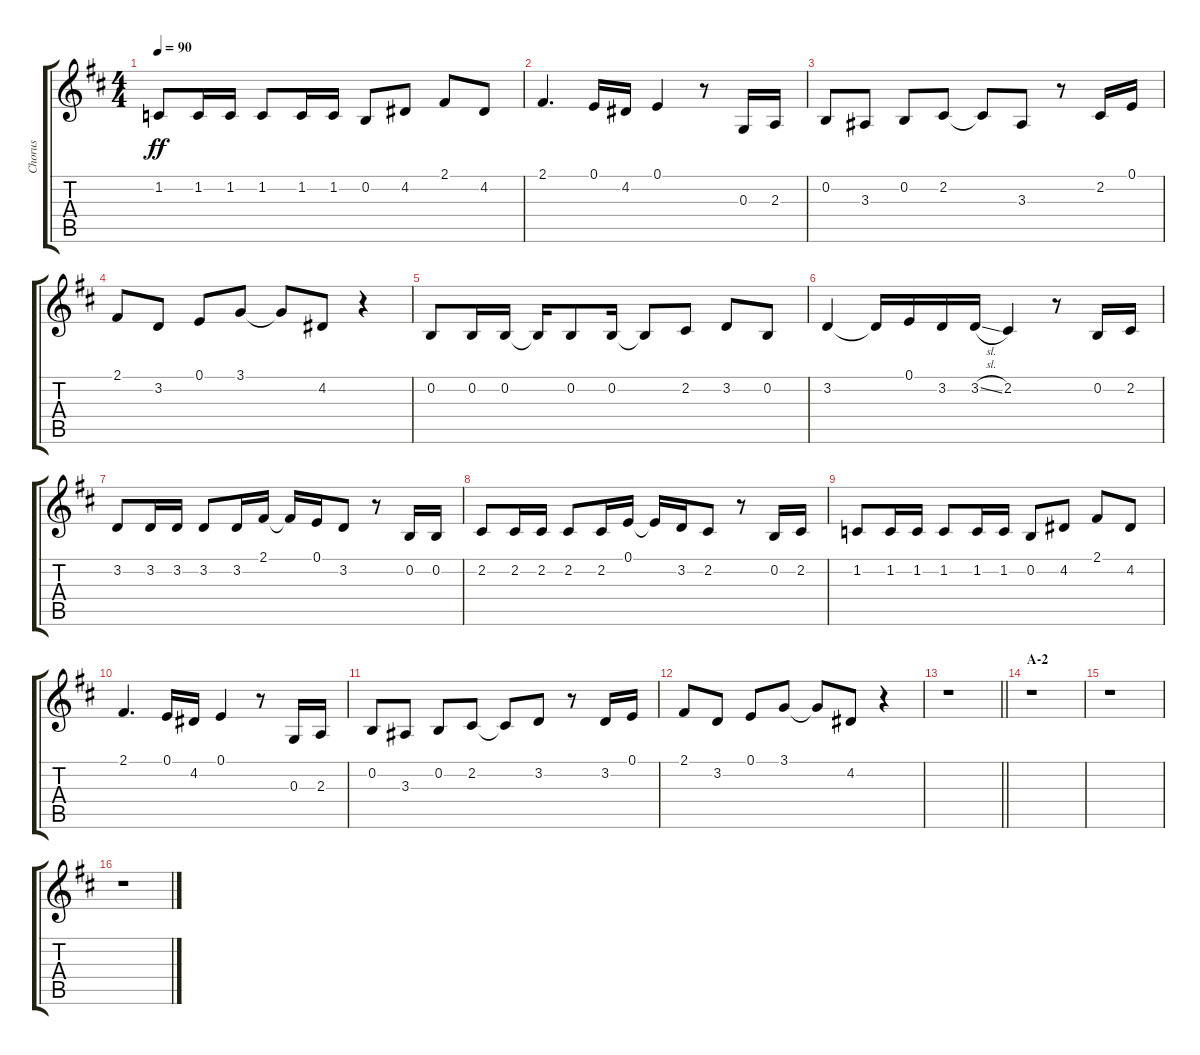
\track ("Chorus" "Chorus") {instrument voiceoohs}
\staff {score tabs}
\tuning (E4 B3 G3 D3 A2 E2) {hide}
\ts (4 4)
\tempo 90
\clef g2
\ks d
1.2.8{dy ff} 1.2.16 1.2.16 1.2.8 1.2.16 1.2.16 0.2.8 4.2.8 2.1.8 4.2.8 |
2.1.4{d} 0.1.16 4.2.16 0.1.4 r.8 0.3.16 2.3.16 |
0.2.8 3.3.8 0.2.8 2.2.8 2.2{t}.8 3.3.8 r.8 2.2.16 0.1.16 |
2.1.8 3.2.8 0.1.8 3.1.8 3.1{t}.8 4.2.8 r.4 |
0.2.8 0.2.16 0.2.16 0.2{t}.16 0.2.8 0.2.16 0.2{t}.8 2.2.8 3.2.8 0.2.8 |
3.2.4 3.2{t}.16 0.1.16 3.2.16 3.2{sl}.16 2.2.4 r.8 0.2.16 2.2.16 |
3.2.8 3.2.16 3.2.16 3.2.8 3.2.16 2.1.16 2.1{t}.16 0.1.16 3.2.8 r.8 0.2.16 0.2.16 |
2.2.8 2.2.16 2.2.16 2.2.8 2.2.16 0.1.16 0.1{t}.16 3.2.16 2.2.8 r.8 0.2.16 2.2.16 |
1.2.8 1.2.16 1.2.16 1.2.8 1.2.16 1.2.16 0.2.8 4.2.8 2.1.8 4.2.8 |
2.1.4{d} 0.1.16 4.2.16 0.1.4 r.8 0.3.16 2.3.16 |
0.2.8 3.3.8 0.2.8 2.2.8 2.2{t}.8 3.2.8 r.8 3.2.16 0.1.16 |
2.1.8 3.2.8 0.1.8 3.1.8 3.1{t}.8 4.2.8 r.4 |
\barLineRight lightlight
r.1 |
\section ("" "A-2")
r.1 |
r.1 |
r.1
